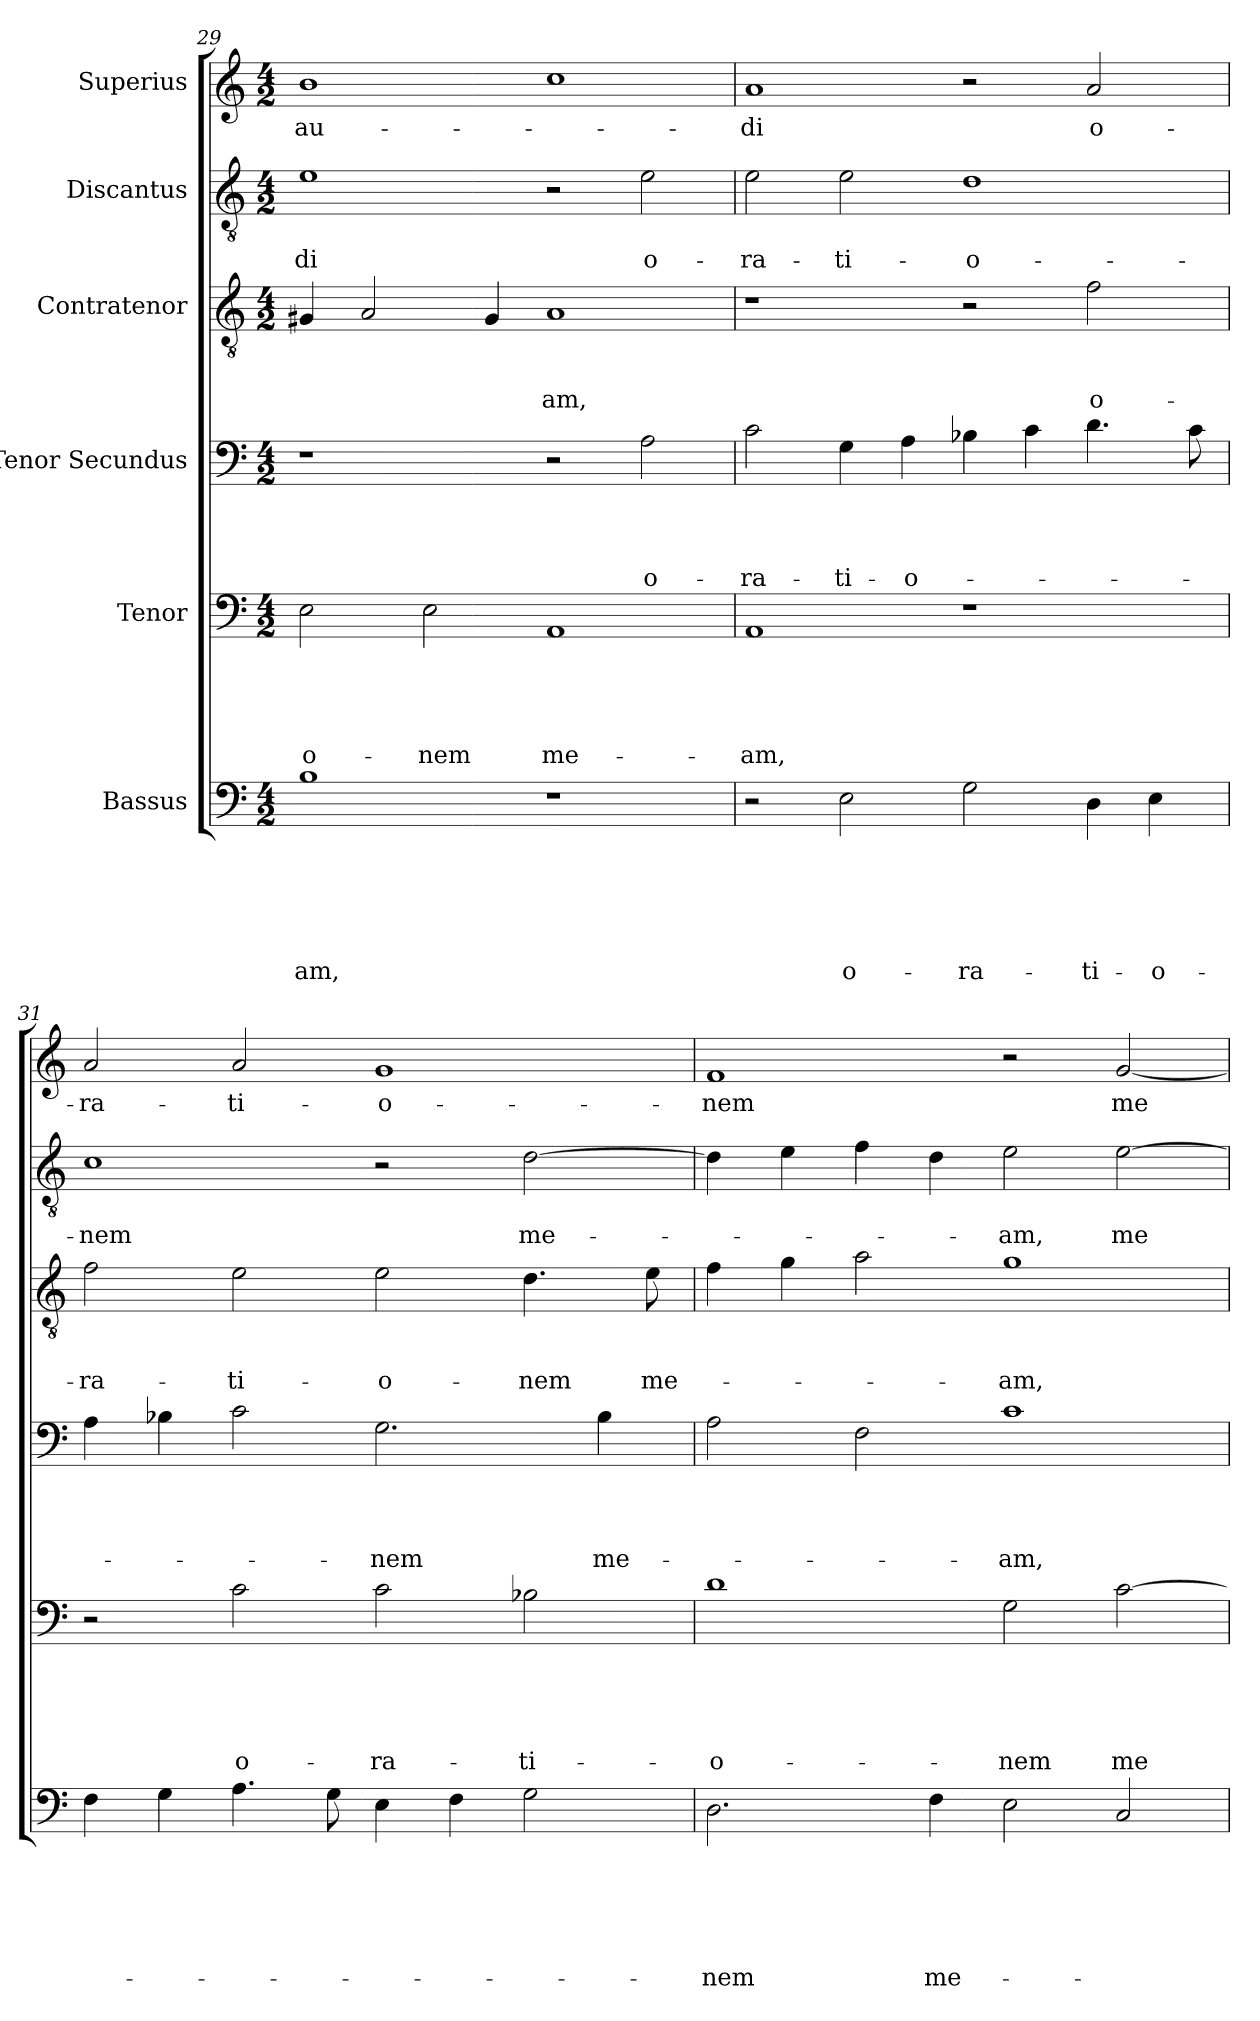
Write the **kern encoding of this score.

**kern	**text	**text	**text	**text	**text	**text	**kern	**text	**text	**text	**text	**text	**kern	**text	**text	**text	**text	**kern	**text	**text	**text	**kern	**text	**text	**kern	**text
*part6	*part6	*part6	*part6	*part6	*part6	*part6	*part5	*part5	*part5	*part5	*part5	*part5	*part4	*part4	*part4	*part4	*part4	*part3	*part3	*part3	*part3	*part2	*part2	*part2	*part1	*part1
*staff6	*staff6	*staff6	*staff6	*staff6	*staff6	*staff6	*staff5	*staff5	*staff5	*staff5	*staff5	*staff5	*staff4	*staff4	*staff4	*staff4	*staff4	*staff3	*staff3	*staff3	*staff3	*staff2	*staff2	*staff2	*staff1	*staff1
*I"Bassus	*	*	*	*	*	*	*I"Tenor	*	*	*	*	*	*I"Tenor Secundus	*	*	*	*	*I"Contratenor	*	*	*	*I"Discantus	*	*	*I"Superius	*
!!LO:LB:g=z
*clefF4	*	*	*	*	*	*	*clefF4	*	*	*	*	*	*clefF4	*	*	*	*	*clefGv2	*	*	*	*clefGv2	*	*	*clefG2	*
*k[]	*	*	*	*	*	*	*k[]	*	*	*	*	*	*k[]	*	*	*	*	*k[]	*	*	*	*k[]	*	*	*k[]	*
*C:	*	*	*	*	*	*	*C:	*	*	*	*	*	*C:	*	*	*	*	*C:	*	*	*	*C:	*	*	*C:	*
*M4/2	*	*	*	*	*	*	*M4/2	*	*	*	*	*	*M4/2	*	*	*	*	*M4/2	*	*	*	*M4/2	*	*	*M4/2	*
=29	=29	=29	=29	=29	=29	=29	=29	=29	=29	=29	=29	=29	=29	=29	=29	=29	=29	=29	=29	=29	=29	=29	=29	=29	=29	=29
!	!	!	!	!	!	!LO:LY:b	!	!	!	!	!	!LO:LY:b	!	!	!	!	!	!	!	!	!	!	!	!LO:LY:b:rj	!	!LO:LY:b
1B	.	.	.	.	.	-am,	2E\	.	.	.	.	-o-	1r	.	.	.	.	4G#X/	.	.	.	1e	.	-di	1b	-au-
.	.	.	.	.	.	.	.	.	.	.	.	.	.	.	.	.	.	2A/	.	.	.	.	.	.	.	.
!	!	!	!	!	!	!	!	!	!	!	!	!LO:LY:b	!	!	!	!	!	!	!	!	!	!	!	!	!	!
.	.	.	.	.	.	.	2E\	.	.	.	.	-nem	.	.	.	.	.	.	.	.	.	.	.	.	.	.
.	.	.	.	.	.	.	.	.	.	.	.	.	.	.	.	.	.	4G#/	.	.	.	.	.	.	.	.
!	!	!	!	!	!	!	!	!	!	!	!	!LO:LY:b	!	!	!	!	!	!	!	!	!LO:LY:b	!	!	!	!	!
1r	.	.	.	.	.	.	1AA	.	.	.	.	me-	2r	.	.	.	.	1A	.	.	-am,	2r	.	.	1cc	.
!	!	!	!	!	!	!	!	!	!	!	!	!	!	!	!	!	!LO:LY:b	!	!	!	!	!	!	!LO:LY:b	!	!
.	.	.	.	.	.	.	.	.	.	.	.	.	2A\	.	.	.	o-	.	.	.	.	2e\	.	o-	.	.
=30	=30	=30	=30	=30	=30	=30	=30	=30	=30	=30	=30	=30	=30	=30	=30	=30	=30	=30	=30	=30	=30	=30	=30	=30	=30	=30
!	!	!	!	!	!	!	!	!	!	!	!	!LO:LY:b	!	!	!	!	!LO:LY:b	!	!	!	!	!	!	!LO:LY:b	!	!LO:LY:b
2r	.	.	.	.	.	.	1AA	.	.	.	.	-am,	2c\	.	.	.	-ra-	1r	.	.	.	2e\	.	-ra-	1a	-di
!	!	!	!	!	!	!LO:LY:b	!	!	!	!	!	!	!	!	!	!	!LO:LY:b:rj	!	!	!	!	!	!	!LO:LY:b	!	!
2E\	.	.	.	.	.	o-	.	.	.	.	.	.	4G\	.	.	.	-ti-	.	.	.	.	2e\	.	-ti-	.	.
!	!	!	!	!	!	!	!	!	!	!	!	!	!	!	!	!	!LO:LY:b:rj	!	!	!	!	!	!	!	!	!
.	.	.	.	.	.	.	.	.	.	.	.	.	4A\	.	.	.	-o-	.	.	.	.	.	.	.	.	.
!	!	!	!	!	!	!LO:LY:b	!	!	!	!	!	!	!	!	!	!	!	!	!	!	!	!	!	!LO:LY:b:rj	!	!
2G\	.	.	.	.	.	-ra-	1r	.	.	.	.	.	4B-X\	.	.	.	.	2r	.	.	.	1d	.	-o-	2r	.
.	.	.	.	.	.	.	.	.	.	.	.	.	4c\	.	.	.	.	.	.	.	.	.	.	.	.	.
!	!	!	!	!	!	!LO:LY:b	!	!	!	!	!	!	!	!	!	!	!	!	!	!	!LO:LY:b	!	!	!	!	!LO:LY:b
4D\	.	.	.	.	.	-ti-	.	.	.	.	.	.	4.d\	.	.	.	.	2f\	.	.	o-	.	.	.	2a/	o-
!	!	!	!	!	!	!LO:LY:b	!	!	!	!	!	!	!	!	!	!	!	!	!	!	!	!	!	!	!	!
4E\	.	.	.	.	.	-o-	.	.	.	.	.	.	.	.	.	.	.	.	.	.	.	.	.	.	.	.
.	.	.	.	.	.	.	.	.	.	.	.	.	8c\	.	.	.	.	.	.	.	.	.	.	.	.	.
=31	=31	=31	=31	=31	=31	=31	=31	=31	=31	=31	=31	=31	=31	=31	=31	=31	=31	=31	=31	=31	=31	=31	=31	=31	=31	=31
!	!	!	!	!	!	!	!	!	!	!	!	!	!	!	!	!	!	!	!	!	!LO:LY:b	!	!	!LO:LY:b	!	!LO:LY:b
4F\	.	.	.	.	.	.	2r	.	.	.	.	.	4A\	.	.	.	.	2f\	.	.	-ra-	1c	.	-nem	2a/	-ra-
4G\	.	.	.	.	.	.	.	.	.	.	.	.	4B-X\	.	.	.	.	.	.	.	.	.	.	.	.	.
!	!	!	!	!	!	!	!	!	!	!	!	!LO:LY:b	!	!	!	!	!	!	!	!	!LO:LY:b	!	!	!	!	!LO:LY:b
4.A\	.	.	.	.	.	.	2c\	.	.	.	.	o-	2c\	.	.	.	.	2e\	.	.	-ti-	.	.	.	2a/	-ti-
8G\	.	.	.	.	.	.	.	.	.	.	.	.	.	.	.	.	.	.	.	.	.	.	.	.	.	.
!	!	!	!	!	!	!	!	!	!	!	!	!LO:LY:b	!	!	!	!	!LO:LY:b	!	!	!	!LO:LY:b	!	!	!	!	!LO:LY:b:rj
4E\	.	.	.	.	.	.	2c\	.	.	.	.	-ra-	2.G\	.	.	.	-nem	2e\	.	.	-o-	2r	.	.	1g	-o-
4F\	.	.	.	.	.	.	.	.	.	.	.	.	.	.	.	.	.	.	.	.	.	.	.	.	.	.
!	!	!	!	!	!	!	!	!	!	!	!	!LO:LY:b	!	!	!	!	!	!	!	!	!LO:LY:b	!	!	!LO:LY:b	!	!
2G\	.	.	.	.	.	.	2B-X\	.	.	.	.	-ti-	.	.	.	.	.	4.d\	.	.	-nem	[>2d\	.	me-	.	.
!	!	!	!	!	!	!	!	!	!	!	!	!	!	!	!	!	!LO:LY:b	!	!	!	!	!	!	!	!	!
.	.	.	.	.	.	.	.	.	.	.	.	.	4B-\	.	.	.	me-	.	.	.	.	.	.	.	.	.
!	!	!	!	!	!	!	!	!	!	!	!	!	!	!	!	!	!	!	!	!	!LO:LY:b	!	!	!	!	!
.	.	.	.	.	.	.	.	.	.	.	.	.	.	.	.	.	.	8e\	.	.	me-	.	.	.	.	.
=32	=32	=32	=32	=32	=32	=32	=32	=32	=32	=32	=32	=32	=32	=32	=32	=32	=32	=32	=32	=32	=32	=32	=32	=32	=32	=32
!	!	!	!	!	!	!LO:LY:b	!	!	!	!	!	!LO:LY:b:rj	!	!	!	!	!	!	!	!	!	!	!	!	!	!LO:LY:b
2.D\	.	.	.	.	.	-nem	1d	.	.	.	.	-o-	2A\	.	.	.	.	4f\	.	.	.	4d\]	.	.	1f	-nem
.	.	.	.	.	.	.	.	.	.	.	.	.	.	.	.	.	.	4g\	.	.	.	4e\	.	.	.	.
.	.	.	.	.	.	.	.	.	.	.	.	.	2F\	.	.	.	.	2a\	.	.	.	4f\	.	.	.	.
!	!	!	!	!	!	!LO:LY:b	!	!	!	!	!	!	!	!	!	!	!	!	!	!	!	!	!	!	!	!
4F\	.	.	.	.	.	me-	.	.	.	.	.	.	.	.	.	.	.	.	.	.	.	4d\	.	.	.	.
!	!	!	!	!	!	!	!	!	!	!	!	!LO:LY:b	!	!	!	!	!LO:LY:b	!	!	!	!LO:LY:b	!	!	!LO:LY:b	!	!
2E\	.	.	.	.	.	.	2G\	.	.	.	.	-nem	1c	.	.	.	-am,	1g	.	.	-am,	2e\	.	-am,	2r	.
!	!	!	!	!	!	!	!	!	!	!	!	!LO:LY:b	!	!	!	!	!	!	!	!	!	!	!	!LO:LY:b	!	!LO:LY:b
2C/	.	.	.	.	.	.	[>2c\	.	.	.	.	me-	.	.	.	.	.	.	.	.	.	[>2e\	.	me-	[>2g/	me-
=	=	=	=	=	=	=	=	=	=	=	=	=	=	=	=	=	=	=	=	=	=	=	=	=	=	=
*-	*-	*-	*-	*-	*-	*-	*-	*-	*-	*-	*-	*-	*-	*-	*-	*-	*-	*-	*-	*-	*-	*-	*-	*-	*-	*-
